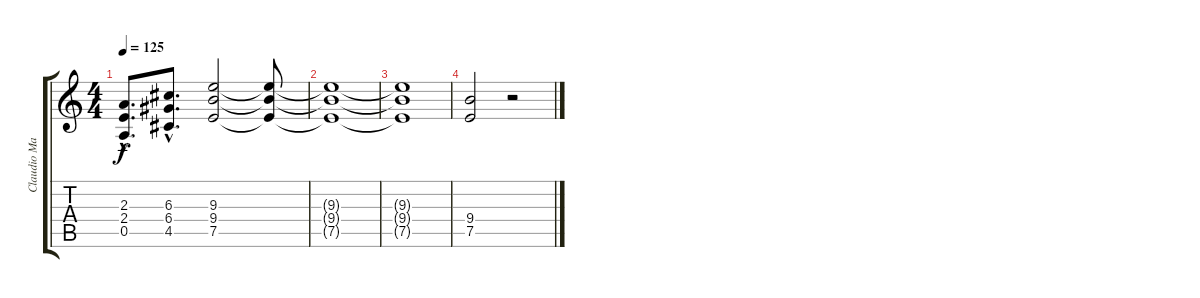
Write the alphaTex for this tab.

\track ("Claudio Marciello (Gtr 2)" "Claudio Ma") {instrument distortionguitar}
\staff {score tabs}
\tuning (E4 B3 G3 D3 A2 E2) {hide}
\ts (4 4)
\tempo 125
\clef g2
\ks c
(2.3{hac} 2.4{hac} 0.5{hac}).8{d dy f} (6.3{hac} 6.4{hac} 4.5{hac}).8{d} (9.3 9.4 7.5).2 (9.3{t} 9.4{t} 7.5{t}).8 |
(9.3{t} 9.4{t} 7.5{t}).1 |
(9.3{t} 9.4{t} 7.5{t}).1 |
(9.4 7.5).2 r.2
